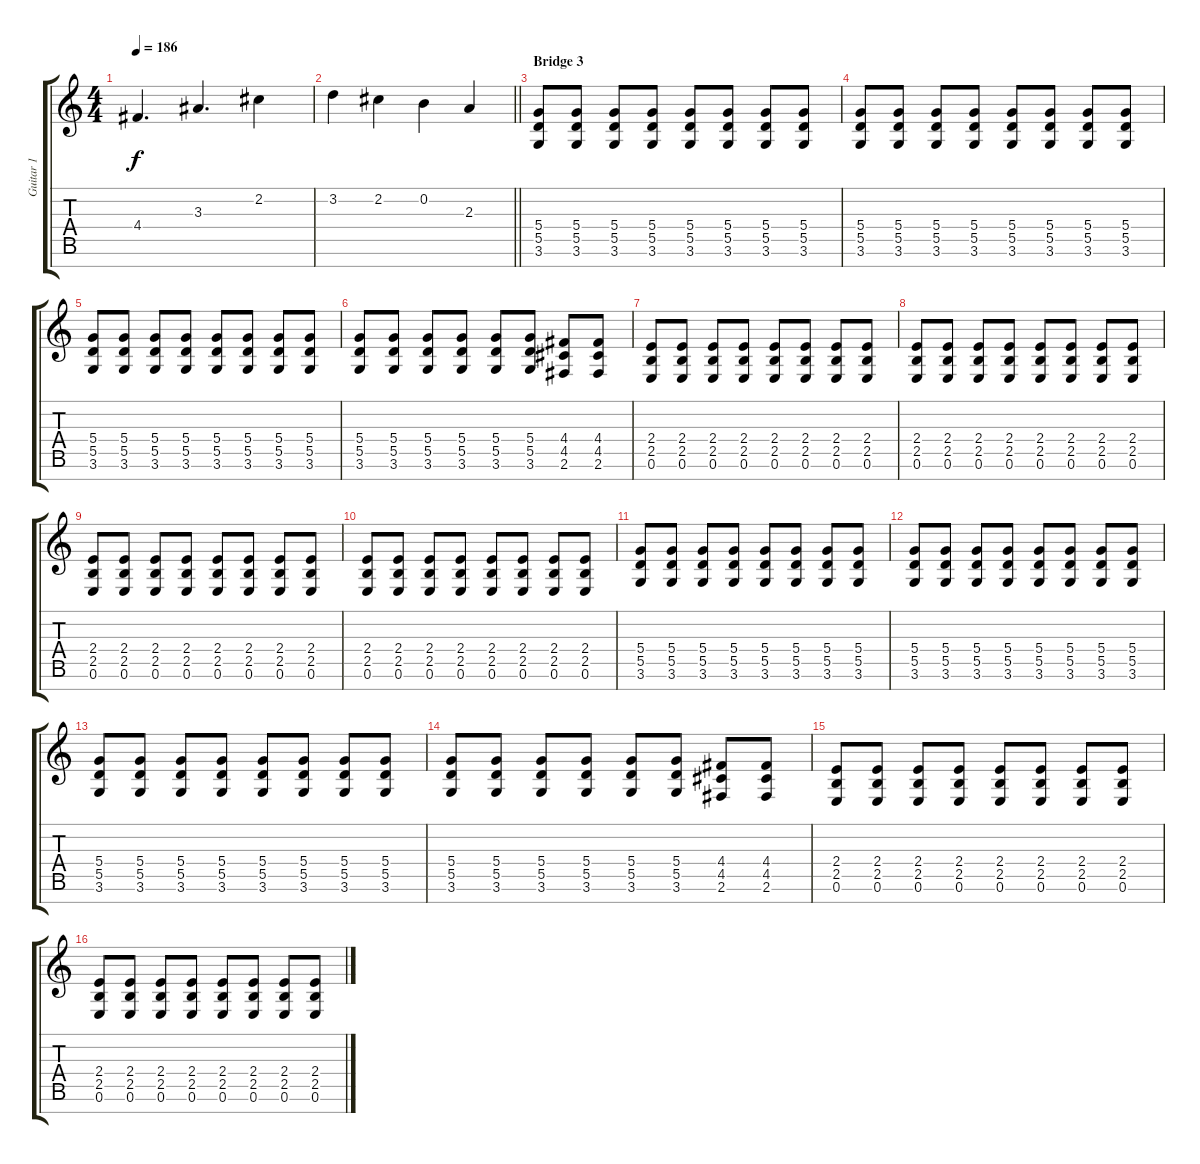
\track ("Guitar 1" "Guitar 1") {instrument distortionguitar}
\staff {score tabs}
\tuning (E4 B3 G3 D3 A2 E2 B1) {hide}
\ts (4 4)
\tempo 186
\clef g2
\ks c
4.4.4{d dy f} 3.3.4{d} 2.2.4 |
\barLineRight lightlight
3.2.4 2.2.4 0.2.4 2.3.4 |
\section ("" "Bridge 3")
(5.4 5.5 3.6).8 (5.4 5.5 3.6).8 (5.4 5.5 3.6).8 (5.4 5.5 3.6).8 (5.4 5.5 3.6).8 (5.4 5.5 3.6).8 (5.4 5.5 3.6).8 (5.4 5.5 3.6).8 |
(5.4 5.5 3.6).8 (5.4 5.5 3.6).8 (5.4 5.5 3.6).8 (5.4 5.5 3.6).8 (5.4 5.5 3.6).8 (5.4 5.5 3.6).8 (5.4 5.5 3.6).8 (5.4 5.5 3.6).8 |
(5.4 5.5 3.6).8 (5.4 5.5 3.6).8 (5.4 5.5 3.6).8 (5.4 5.5 3.6).8 (5.4 5.5 3.6).8 (5.4 5.5 3.6).8 (5.4 5.5 3.6).8 (5.4 5.5 3.6).8 |
(5.4 5.5 3.6).8 (5.4 5.5 3.6).8 (5.4 5.5 3.6).8 (5.4 5.5 3.6).8 (5.4 5.5 3.6).8 (5.4 5.5 3.6).8 (4.4 4.5 2.6).8 (4.4 4.5 2.6).8 |
(2.4 2.5 0.6).8 (2.4 2.5 0.6).8 (2.4 2.5 0.6).8 (2.4 2.5 0.6).8 (2.4 2.5 0.6).8 (2.4 2.5 0.6).8 (2.4 2.5 0.6).8 (2.4 2.5 0.6).8 |
(2.4 2.5 0.6).8 (2.4 2.5 0.6).8 (2.4 2.5 0.6).8 (2.4 2.5 0.6).8 (2.4 2.5 0.6).8 (2.4 2.5 0.6).8 (2.4 2.5 0.6).8 (2.4 2.5 0.6).8 |
(2.4 2.5 0.6).8 (2.4 2.5 0.6).8 (2.4 2.5 0.6).8 (2.4 2.5 0.6).8 (2.4 2.5 0.6).8 (2.4 2.5 0.6).8 (2.4 2.5 0.6).8 (2.4 2.5 0.6).8 |
(2.4 2.5 0.6).8 (2.4 2.5 0.6).8 (2.4 2.5 0.6).8 (2.4 2.5 0.6).8 (2.4 2.5 0.6).8 (2.4 2.5 0.6).8 (2.4 2.5 0.6).8 (2.4 2.5 0.6).8 |
(5.4 5.5 3.6).8 (5.4 5.5 3.6).8 (5.4 5.5 3.6).8 (5.4 5.5 3.6).8 (5.4 5.5 3.6).8 (5.4 5.5 3.6).8 (5.4 5.5 3.6).8 (5.4 5.5 3.6).8 |
(5.4 5.5 3.6).8 (5.4 5.5 3.6).8 (5.4 5.5 3.6).8 (5.4 5.5 3.6).8 (5.4 5.5 3.6).8 (5.4 5.5 3.6).8 (5.4 5.5 3.6).8 (5.4 5.5 3.6).8 |
(5.4 5.5 3.6).8 (5.4 5.5 3.6).8 (5.4 5.5 3.6).8 (5.4 5.5 3.6).8 (5.4 5.5 3.6).8 (5.4 5.5 3.6).8 (5.4 5.5 3.6).8 (5.4 5.5 3.6).8 |
(5.4 5.5 3.6).8 (5.4 5.5 3.6).8 (5.4 5.5 3.6).8 (5.4 5.5 3.6).8 (5.4 5.5 3.6).8 (5.4 5.5 3.6).8 (4.4 4.5 2.6).8 (4.4 4.5 2.6).8 |
(2.4 2.5 0.6).8 (2.4 2.5 0.6).8 (2.4 2.5 0.6).8 (2.4 2.5 0.6).8 (2.4 2.5 0.6).8 (2.4 2.5 0.6).8 (2.4 2.5 0.6).8 (2.4 2.5 0.6).8 |
(2.4 2.5 0.6).8 (2.4 2.5 0.6).8 (2.4 2.5 0.6).8 (2.4 2.5 0.6).8 (2.4 2.5 0.6).8 (2.4 2.5 0.6).8 (2.4 2.5 0.6).8 (2.4 2.5 0.6).8
